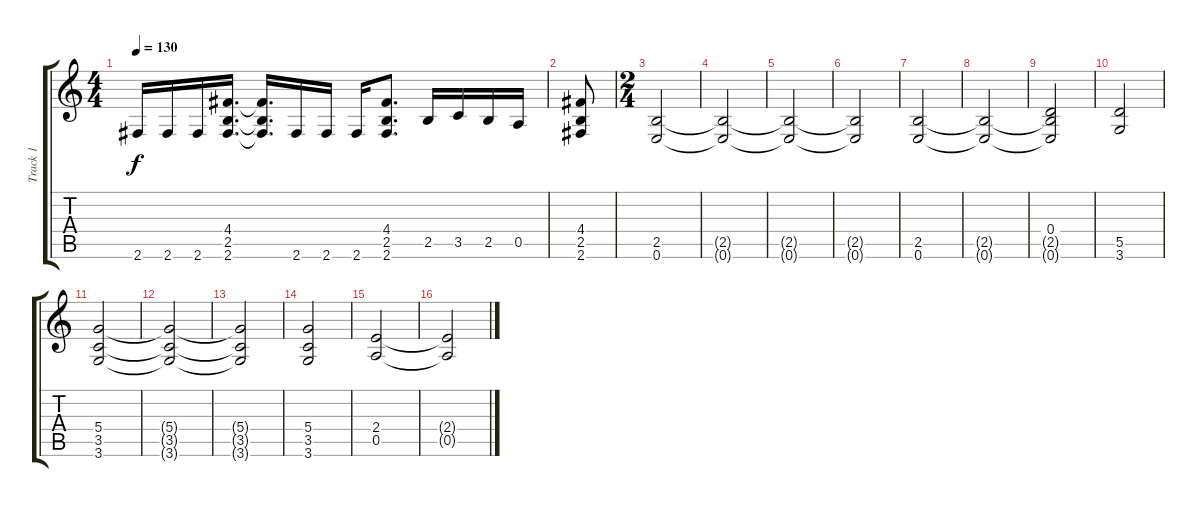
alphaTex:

\track ("Track 1" "Track 1") {instrument overdrivenguitar}
\staff {score tabs}
\tuning (E4 B3 G3 D3 A2 E2) {hide}
\ts (4 4)
\tempo 130
\clef g2
\ks c
2.6.16{dy f} 2.6.16 2.6.16 (4.4 2.5 2.6).16{d} (4.4{t} 2.5{t} 2.6{t}).16{d} 2.6.16 2.6.16 2.6.16 (4.4 2.5 2.6).8{d} 2.5.16 3.5.16 2.5.16 0.5.16 |
(4.4 2.5 2.6).8 |
\ts (2 4)
(2.5 0.6).2 |
(2.5{t} 0.6{t}).2 |
(2.5{t} 0.6{t}).2 |
(2.5{t} 0.6{t}).2 |
(2.5 0.6).2 |
(2.5{t} 0.6{t}).2 |
(0.4 2.5{t} 0.6{t}).2 |
(5.5 3.6).2 |
(5.4 3.5 3.6).2 |
(5.4{t} 3.5{t} 3.6{t}).2 |
(5.4{t} 3.5{t} 3.6{t}).2 |
(5.4 3.5 3.6).2 |
(2.4 0.5).2 |
(2.4{t} 0.5{t}).2
